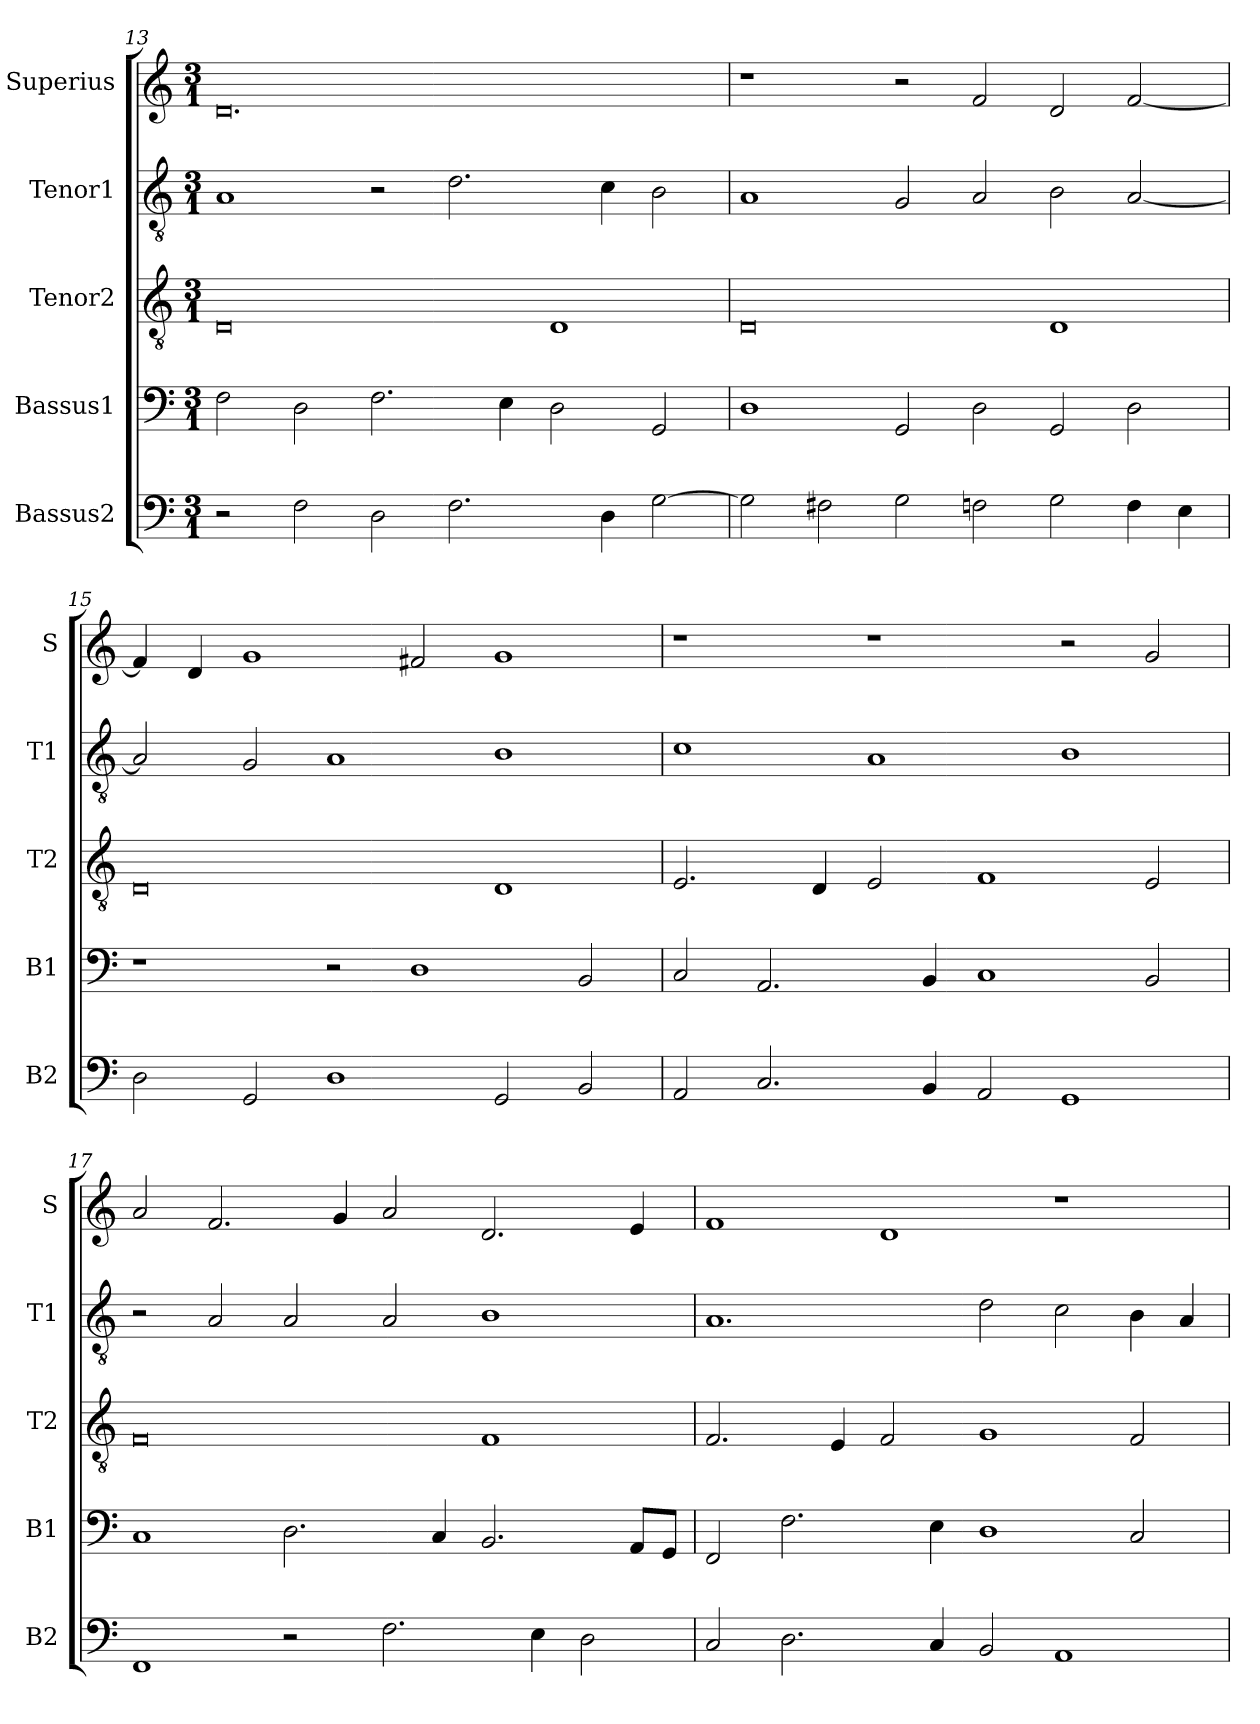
**kern	**kern	**kern	**kern	**kern
*part5	*part4	*part3	*part2	*part1
*staff5	*staff4	*staff3	*staff2	*staff1
*I"Bassus2	*I"Bassus1	*I"Tenor2	*I"Tenor1	*I"Superius
*I'B2	*I'B1	*I'T2	*I'T1	*I'S
*clefF4	*clefF4	*clefGv2	*clefGv2	*clefG2
*k[]	*k[]	*k[]	*k[]	*k[]
*M3/1	*M3/1	*M3/1	*M3/1	*M3/1
=13	=13	=13	=13	=13
2r	2F\	0D	1A	0.d
2F\	2D\	.	.	.
2D\	2.F\	.	2r	.
2.F\	.	.	2.d\	.
.	4E\	.	.	.
.	2D\	1D	.	.
4D\	.	.	4c\	.
[2G\	2GG/	.	2B\	.
=14	=14	=14	=14	=14
2G\]	1D	0D	1A	1r
2F#X\	.	.	.	.
2G\	2GG/	.	2G/	2r
2Fn\	2D\	.	2A/	2f/
2G\	2GG/	1D	2B\	2d/
4F\	2D\	.	[2A/	[2f/
4E\	.	.	.	.
=15	=15	=15	=15	=15
2D\	1r	0D	2A/]	4f/]
.	.	.	.	4d/
2GG/	.	.	2G/	1g
1D	2r	.	1A	.
.	1D	.	.	2f#X/
2GG/	.	1D	1B	1g
2BB/	2BB/	.	.	.
=16	=16	=16	=16	=16
2AA/	2C/	2.E/	1c	1r
2.C/	2.AA/	.	.	.
.	.	4D/	.	.
.	.	2E/	1A	1r
4BB/	4BB/	.	.	.
2AA/	1C	1F	.	.
1GG	.	.	1B	2r
.	2BB/	2E/	.	2g/
=17	=17	=17	=17	=17
1FF	1C	0F	2r	2a/
.	.	.	2A/	2.f/
2r	2.D\	.	2A/	.
.	.	.	.	4g/
2.F\	.	.	2A/	2a/
.	4C/	.	.	.
.	2.BB/	1F	1B	2.d/
4E\	.	.	.	.
2D\	.	.	.	.
.	8AA/L	.	.	4e/
.	8GG/J	.	.	.
=18	=18	=18	=18	=18
2C/	2FF/	2.F/	1.A	1f
2.D\	2.F\	.	.	.
.	.	4E/	.	.
.	.	2F/	.	1d
4C/	4E\	.	.	.
2BB/	1D	1G	2d\	.
1AA	.	.	2c\	1r
.	2C/	2F/	4B\	.
.	.	.	4A/	.
=	=	=	=	=
*-	*-	*-	*-	*-
